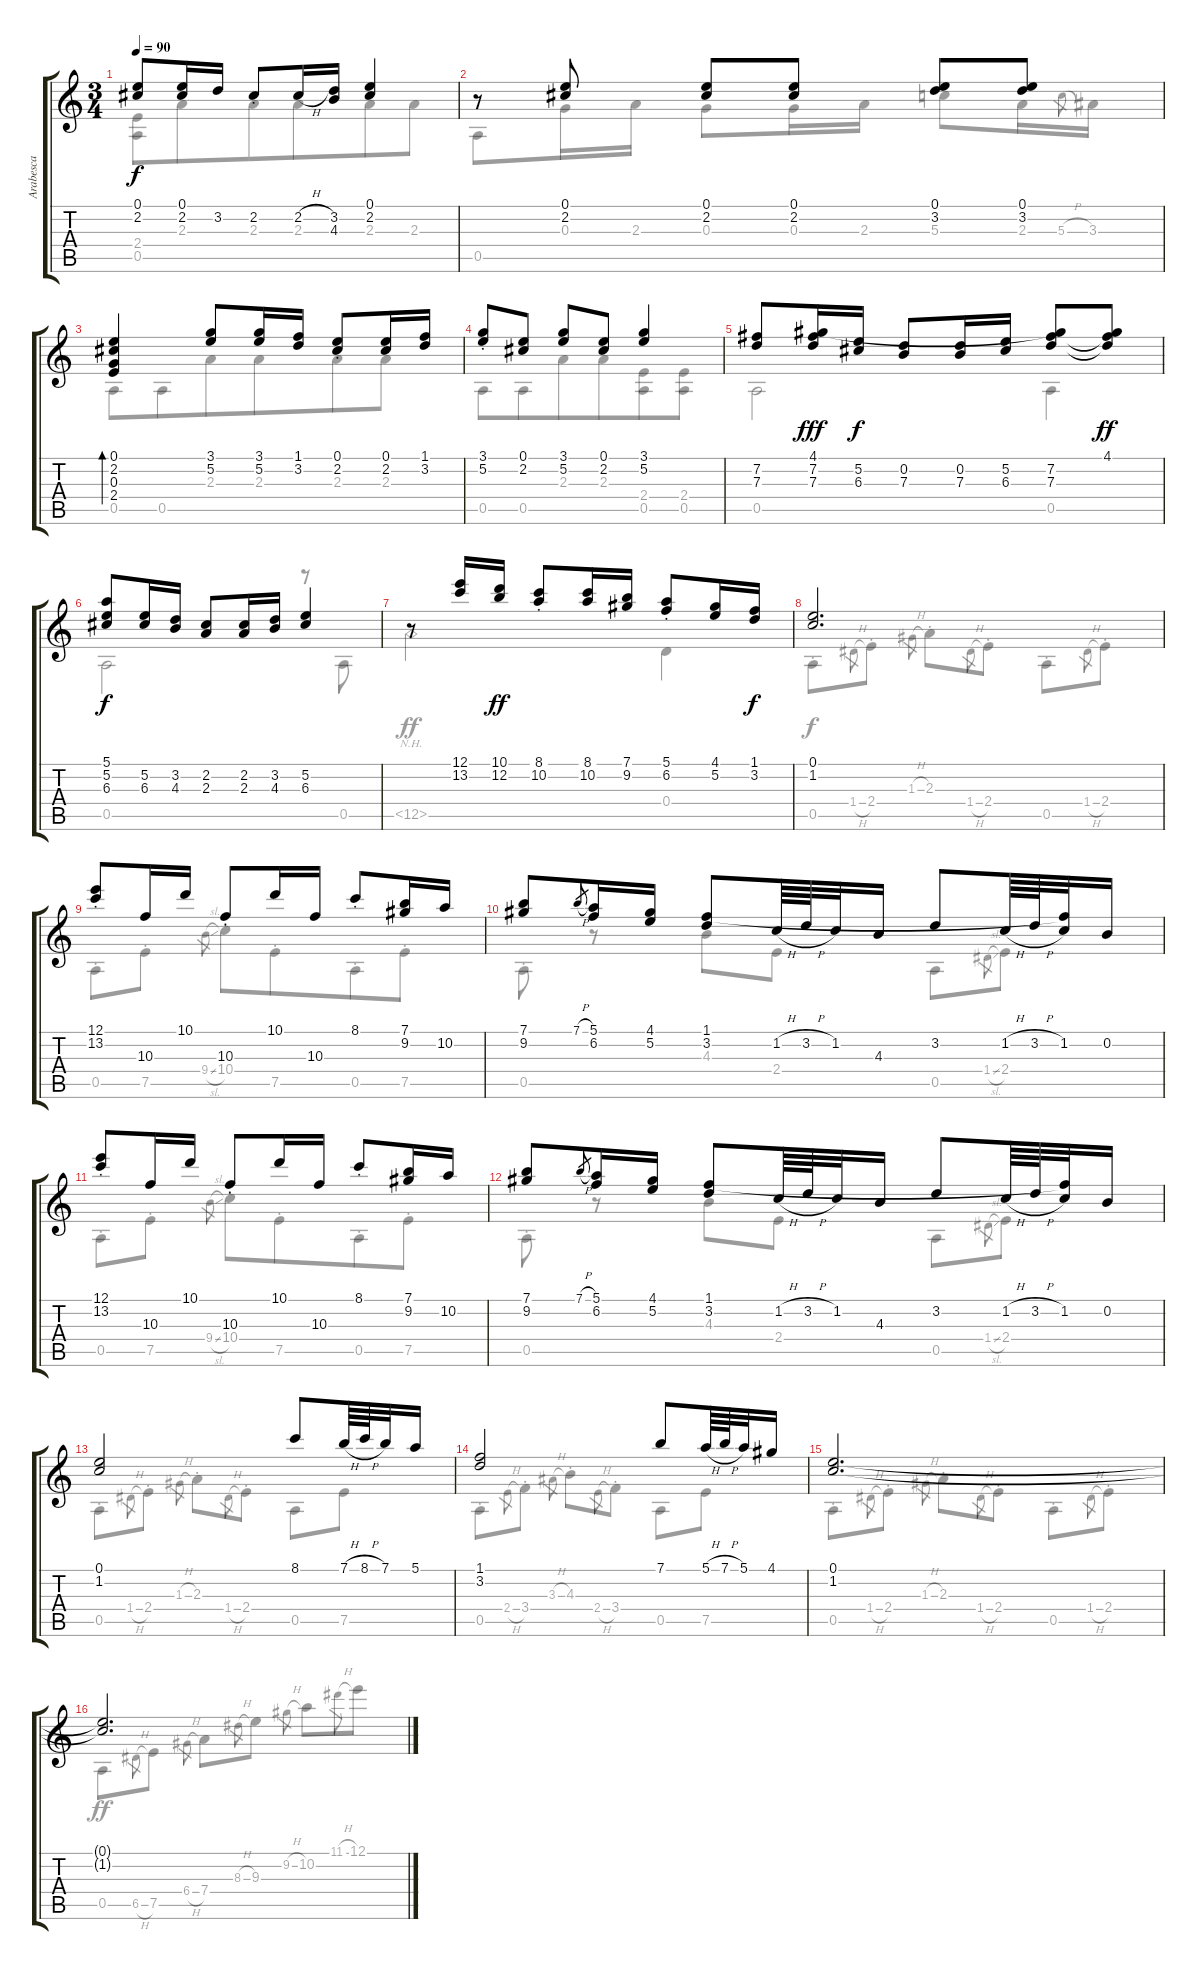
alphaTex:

\track ("Arabesca" "Arabesca") {instrument acousticguitarnylon}
\staff {score tabs}
\tuning (E4 B3 G3 D3 A2 E2) {hide}
\voice
\ts (3 4)
\tempo 90
\clef g2
\ks c
(0.1 2.2).8{dy f} (0.1 2.2).16 3.2.16 2.2{st}.8 2.2{h}.16 (3.2 4.3).16 (0.1 2.2).4 |
r.8 (0.1 2.2).8 (0.1 2.2).8 (0.1 2.2).8 (0.1 3.2).8 (0.1 3.2).8 |
(0.1 2.2 0.3 2.4).4{bd 240} (3.1 5.2).8 (3.1 5.2).16 (1.1 3.2).16 (0.1{st} 2.2{st}).8 (0.1 2.2).16 (1.1 3.2).16 |
(3.1 5.2{st}).8 (0.1 2.2).8 (3.1 5.2).8 (0.1 2.2).8 (3.1 5.2).4 |
(7.2 7.3).8 (4.1 7.2 7.3).16{dy fff} (5.2 6.3).16{dy f} (0.2 7.3).8 (0.2 7.3).16 (5.2 6.3).16 (4.1{t} 7.2 7.3).8 (4.1 7.2{t} 7.3{t}).8{dy ff} |
(5.1 5.2 6.3).8{dy f} (5.2 6.3).16 (3.2 4.3).16 (2.2 2.3).8 (2.2 2.3).16 (3.2 4.3).16 (5.2 6.3).4 |
r.8 (12.1 13.2).16 (10.1 12.2).16{dy ff} (8.1{st} 10.2{st}).8 (8.1 10.2).16 (7.1 9.2).16 (5.1{st} 6.2{st}).8 (4.1 5.2).16 (1.1 3.2).16{dy f} |
(0.1 1.2).2{d beam Up} |
(12.1{st} 13.2).8{beam Up} 10.3.16{beam Up} 10.1.16{beam Up} 10.3{st}.8{beam Up} 10.1.16{beam Up} 10.3.16{beam Up} 8.1{st}.8{beam Up} (7.1 9.2).16{beam Up} 10.2.16{beam Up} |
(7.1 9.2).8 7.1{h}.8{gr} (5.1 6.2).16 (4.1 5.2).16 (1.1 3.2).8 1.2{h}.64 3.2{h}.64 1.2.32 4.3.16 3.2.8 1.2{h}.64 3.2{h}.64 (1.1{t} 1.2).32 0.2.16 |
(12.1{st} 13.2).8{beam Up} 10.3.16{beam Up} 10.1.16{beam Up} 10.3{st}.8{beam Up} 10.1.16{beam Up} 10.3.16{beam Up} 8.1{st}.8{beam Up} (7.1 9.2).16{beam Up} 10.2.16{beam Up} |
(7.1 9.2).8 7.1{h}.8{gr} (5.1 6.2).16 (4.1 5.2).16 (1.1 3.2).8 1.2{h}.64 3.2{h}.64 1.2.32 4.3.16 3.2.8 1.2{h}.64 3.2{h}.64 (1.1{t} 1.2).32 0.2.16 |
(0.1 1.2).2{beam Up} 8.1.8 7.1{h}.64 8.1{h}.64 7.1.32 5.1.16 |
(1.1 3.2).2{beam Up} 7.1.8 5.1{h}.64 7.1{h}.64 5.1.32 4.1.16 |
(0.1 1.2).2{d beam Up} |
(0.1{t} 1.2{t}).2{d}
\voice
\clef g2
\ottava regular
\simile none
\ks c
(2.4 0.5).8{dy f} 2.3.8{beam merge} 2.3.8 2.3.8{beam merge} 2.3.8 2.3.8 |
0.5.8 0.3.16 2.3.16 0.3.8 0.3.16 2.3.16 5.3.8 2.3.16 5.3{h}.8{gr} 3.3.16 |
0.5.8 0.5.8{beam merge} 2.3.8 2.3.8{beam merge} 2.3.8 2.3.8 |
0.5.8 0.5.8{beam merge} 2.3.8 2.3.8{beam merge} (2.4 0.5).8 (2.4 0.5).8 |
0.5.2 0.5.4 |
0.5.2 r.8 0.5.8 |
12.5{nh}.2{dy ff} 0.4.4 |
0.5{st}.8{dy f} 1.4{h}.8{gr} 2.4{st}.8 1.3{h}.8{gr} 2.3{st}.8 1.4{h}.8{gr} 2.4{st}.8 0.5{st}.8 1.4{h}.8{gr} 2.4{st}.8 |
0.5{st}.8 7.5{st}.8 9.4{sl}.8{gr beam merge} 10.4{st}.8 7.5{st}.8{beam merge} 0.5{st}.8 7.5{st}.8 |
0.5{st}.8 r.8 4.3.8 2.4.8 0.5.8 1.4{sl}.8{gr} 2.4.8 |
0.5{st}.8 7.5{st}.8 9.4{sl}.8{gr beam merge} 10.4{st}.8 7.5{st}.8{beam merge} 0.5{st}.8 7.5{st}.8 |
0.5{st}.8 r.8 4.3.8 2.4.8 0.5.8 1.4{sl}.8{gr} 2.4.8 |
0.5{st}.8 1.4{h}.8{gr} 2.4{st}.8 1.3{h}.8{gr} 2.3{st}.8 1.4{h}.8{gr} 2.4{st}.8 0.5.8 7.5.8 |
0.5{st}.8 2.4{h}.8{gr} 3.4{st}.8 3.3{h}.8{gr} 4.3{st}.8 2.4{h}.8{gr} 3.4{st}.8 0.5.8 7.5.8 |
0.5{st}.8 1.4{h}.8{gr} 2.4{st}.8 1.3{h}.8{gr} 2.3{st}.8 1.4{h}.8{gr} 2.4{st}.8 0.5{st}.8 1.4{h}.8{gr} 2.4{st}.8 |
0.5.8{dy ff} 6.5{h}.8{gr} 7.5.8 6.4{h}.8{gr} 7.4.8 8.3{h}.8{gr} 9.3.8 9.2{h}.8{gr} 10.2.8 11.1{h}.8{gr} 12.1.8
